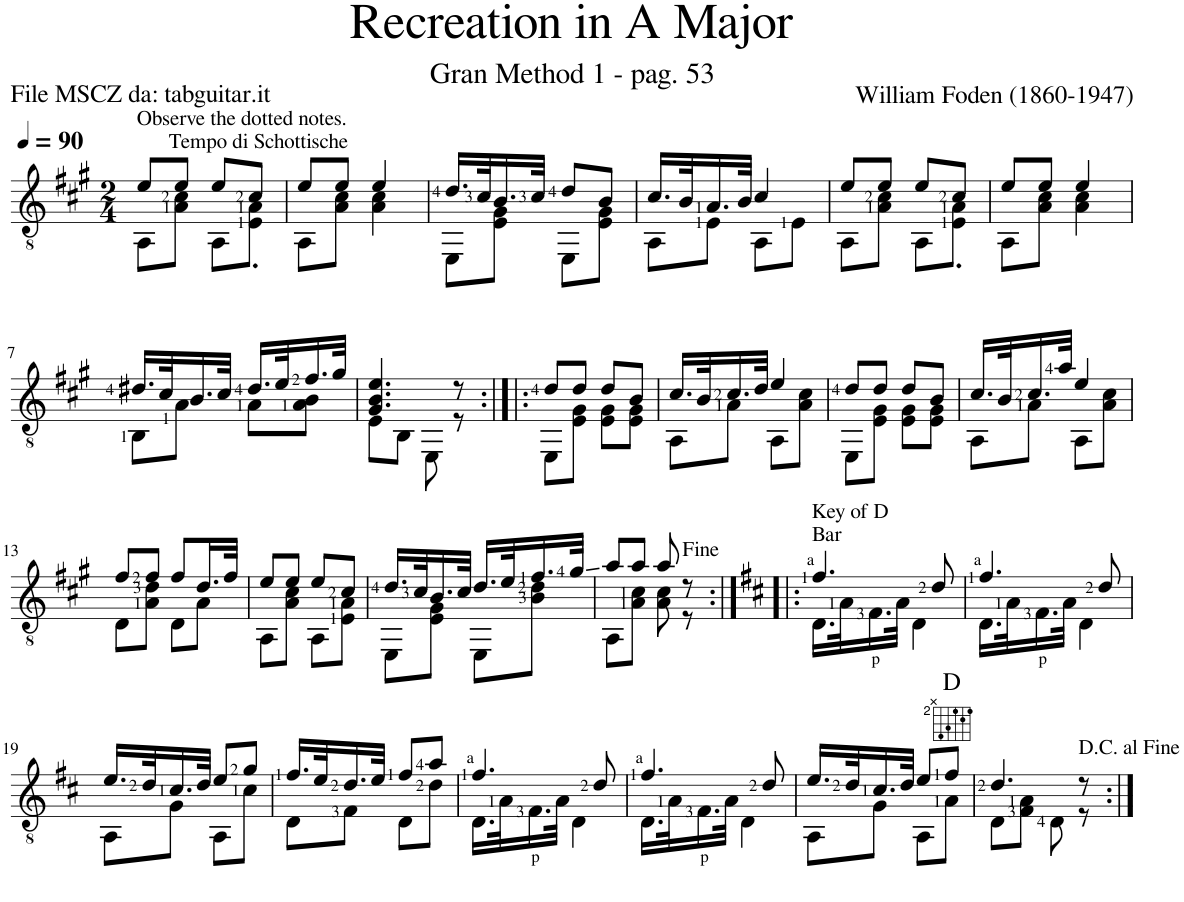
**kern	**harte
*part1	*part1
*staff1	*
*I"Guitar	*
*I'Guit.	*
*clefGv2	*
*k[f#c#g#]	*
*M2/4	*
*MM90	*
=1	=1
*^	*
!LO:TX:a:t=Observe the dotted notes.	!	!
!LO:TX:a:t=Tempo di Schottische	!	!
8e/L	8AA\L	.
8e/J	8A\ 8c#\J	.
8e/L	8AA\L	.
8c#/J	8E\< 8A\<J	.
=2	=2	=2
8e/L	8AA\L	.
8e/J	8A\ 8c#\J	.
4e/	4A\ 4c#\	.
=3	=3	=3
16.d/LL	8EE\L	.
32c#/K	.	.
16.B/	8E\ 8G#\J	.
32c#/JJk	.	.
8d/L	8EE\L	.
8B/J	8E\ 8G#\J	.
=4	=4	=4
16.c#/LL	8AA\L	.
32B/K	.	.
16.A/	8E\J	.
32B/JJk	.	.
4c#/	8AA\L	.
.	8E\J	.
=5	=5	=5
8e/L	8AA\L	.
8e/J	8A\ 8c#\J	.
8e/L	8AA\L	.
8c#/J	8E\< 8A\<J	.
=6	=6	=6
8e/L	8AA\L	.
8e/J	8A\ 8c#\J	.
4e/	4A\ 4c#\	.
!!LO:LB:g=z	!!
=7	=7	=7
16.d#X/LL	8BB\L	.
32c#/K	.	.
16.B/	8A\J	.
32c#/JJk	.	.
16.d#/LL	8A\L	.
32e/K	.	.
16.f#/	8A\ 8B\J	.
32g#/JJk	.	.
=8	=8	=8
4.G#/ 4.B/ 4.e/	8E\L	.
.	8BB\J	.
.	8EE\	.
8r	8r	.
=9:|!|:	=9:|!|:	=9:|!|:
8d/L	8EE\L	.
8d/J	8E\ 8G#\J	.
8d/L	8E\ 8G#\L	.
8B/J	8E\ 8G#\J	.
=10	=10	=10
16.c#/LL	8AA\L	.
32B/K	.	.
16.c#/	8A\J	.
32d/JJk	.	.
4e/	8AA\L	.
.	8A\ 8c#\J	.
=11	=11	=11
8d/L	8EE\L	.
8d/J	8E\ 8G#\J	.
8d/L	8E\ 8G#\L	.
8B/J	8E\ 8G#\J	.
=12	=12	=12
16.c#/LL	8AA\L	.
32B/K	.	.
16.c#/	8A\J	.
32a/JJk	.	.
4e/	8AA\L	.
.	8A\ 8c#\J	.
!!LO:LB:g=z	!!
=13	=13	=13
8f#/L	8D\L	.
8f#/J	8A\ 8d\J	.
8f#/L	8D\L	.
16.d/L	8A\J	.
32f#/JJk	.	.
=14	=14	=14
8e/L	8AA\L	.
8e/J	8A\ 8c#\J	.
8e/L	8AA\L	.
8c#/J	8E\ 8A\J	.
=15	=15	=15
16.d/LL	8EE\L	.
32c#/K	.	.
16.B/	8E\ 8G#\J	.
32c#/JJk	.	.
16.d/LL	8EE\L	.
32e/K	.	.
16.f#/	8B\ 8d\J	.
32g#/JJk	.	.
=16	=16	=16
8a/L	8AA\L	.
8a/J	8A\ 8c#\J	.
8a/	8A\ 8c#\	.
8r	8r	.
=17:|!|:	=17:|!|:	=17:|!|:
*k[f#c#]	*	*
!LO:TX:a:t=Key of D	!	!
!LO:TX:a:t=Bar	!	!
4.f#/	16.D\LL	.
.	32A\K	.
.	16.F#\	.
.	32A\JJk	.
.	4D\	.
8d/	.	.
=18	=18	=18
4.f#/	16.D\LL	.
.	32A\K	.
.	16.F#\	.
.	32A\JJk	.
.	4D\	.
8d/	.	.
!!LO:LB:g=z	!!
=19	=19	=19
16.e/LL	8AA\L	.
32d/K	.	.
16.c#/	8G\J	.
32d/JJk	.	.
8e/L	8AA\L	.
8g/J	8c#\J	.
=20	=20	=20
16.f#/LL	8D\L	.
32e/K	.	.
16.d/	8F#\J	.
32e/JJk	.	.
8f#/L	8D\L	.
8a/J	8d\J	.
=21	=21	=21
4.f#/	16.D\LL	.
.	32A\K	.
.	16.F#\	.
.	32A\JJk	.
.	4D\	.
8d/	.	.
=22	=22	=22
4.f#/	16.D\LL	.
.	32A\K	.
.	16.F#\	.
.	32A\JJk	.
.	4D\	.
8d/	.	.
=23	=23	=23
16.e/LL	8AA\L	.
32d/K	.	.
16.c#/	8G\J	.
32d/JJk	.	.
8e/L	8AA\L	.
8f#/J	8A\J	D:maj
=24	=24	=24
4.d/	8D\L	.
.	8F#\ 8A\J	.
.	8D\	.
8r	8r	.
*v	*v	*
=:|!	=:|!
*-	*-
